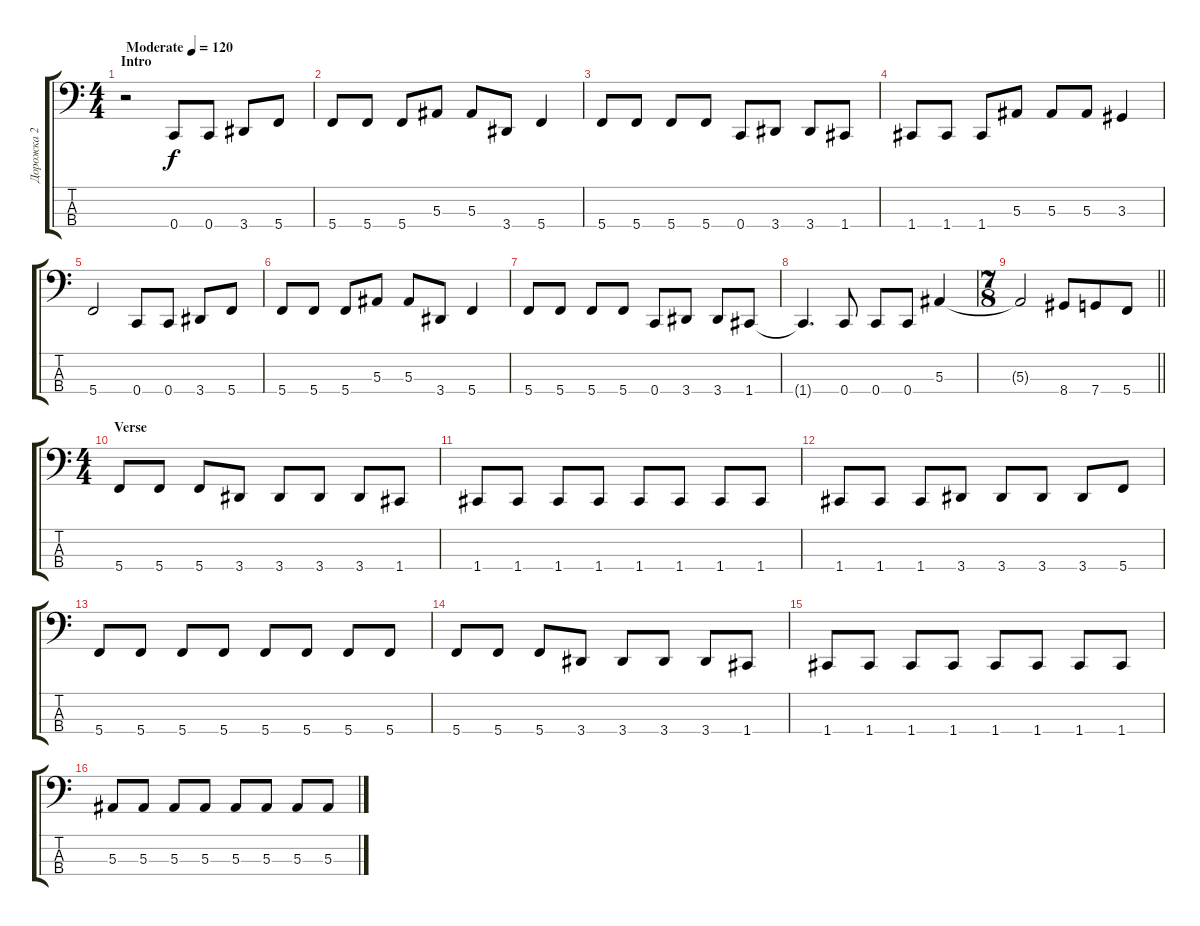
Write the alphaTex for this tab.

\track ("Дорожка 2" "Дорожка 2") {instrument electricbassfinger}
\staff {score tabs}
\tuning (Eb2 Bb1 F1 C1) {hide}
\ts (4 4)
\section ("" "Intro")
\tempo (120 "Moderate")
\clef f4
\ks c
r.2{dy f instrument electricbassfinger} 0.4.8 0.4.8 3.4.8 5.4.8 |
5.4.8 5.4.8 5.4.8 5.3.8 5.3.8 3.4.8 5.4.4 |
5.4.8 5.4.8 5.4.8 5.4.8 0.4.8 3.4.8 3.4.8 1.4.8 |
1.4.8 1.4.8 1.4.8 5.3.8 5.3.8 5.3.8 3.3.4 |
5.4.2 0.4.8 0.4.8 3.4.8 5.4.8 |
5.4.8 5.4.8 5.4.8 5.3.8 5.3.8 3.4.8 5.4.4 |
5.4.8 5.4.8 5.4.8 5.4.8 0.4.8 3.4.8 3.4.8 1.4.8 |
1.4{t}.4{d} 0.4.8 0.4.8 0.4.8 5.3.4 |
\ts (7 8)
\barLineRight lightlight
5.3{t}.2 8.4.8 7.4.8 5.4.8 |
\ts (4 4)
\section ("" "Verse")
5.4.8 5.4.8 5.4.8 3.4.8 3.4.8 3.4.8 3.4.8 1.4.8 |
1.4.8 1.4.8 1.4.8 1.4.8 1.4.8 1.4.8 1.4.8 1.4.8 |
1.4.8 1.4.8 1.4.8 3.4.8 3.4.8 3.4.8 3.4.8 5.4.8 |
5.4.8 5.4.8 5.4.8 5.4.8 5.4.8 5.4.8 5.4.8 5.4.8 |
5.4.8 5.4.8 5.4.8 3.4.8 3.4.8 3.4.8 3.4.8 1.4.8 |
1.4.8 1.4.8 1.4.8 1.4.8 1.4.8 1.4.8 1.4.8 1.4.8 |
5.3.8 5.3.8 5.3.8 5.3.8 5.3.8 5.3.8 5.3.8 5.3.8
